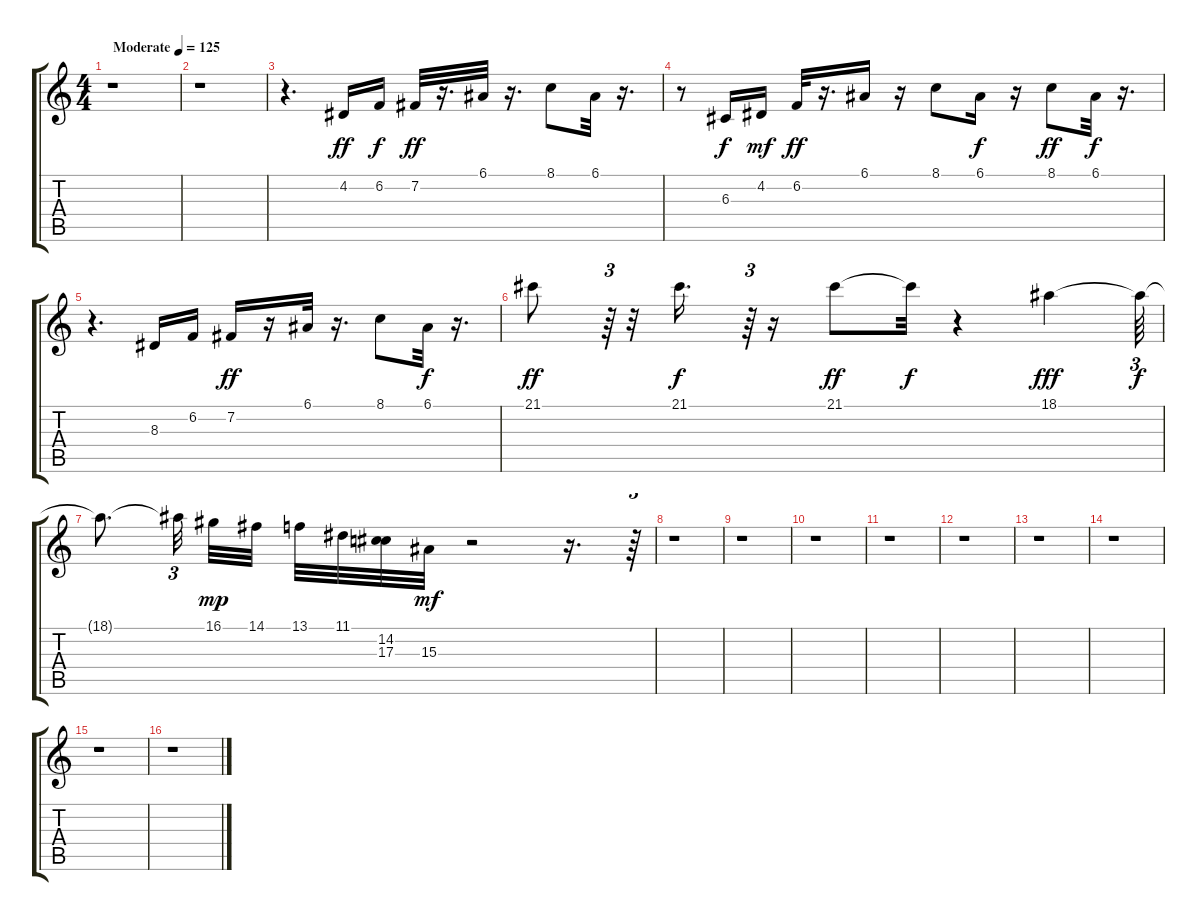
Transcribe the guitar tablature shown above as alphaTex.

\track "" {instrument trumpet}
\staff {score tabs}
\tuning (E4 B3 G3 D3 A2 E2) {hide}
\ts (4 4)
\tempo (125 "Moderate")
\clef g2
\ks c
r.1{dy ff instrument trumpet} |
r.1 |
r.4{d} 4.2.16 6.2.16{dy f} 7.2.32{dy ff} r.16{d} 6.1.32 r.16{d} 8.1.8 6.1.32 r.16{d} |
r.8 6.3.16{dy f} 4.2.16{dy mf} 6.2.32{dy ff} r.16{d} 6.1.16 r.16 8.1.8 6.1.16{dy f} r.16 8.1.8{dy ff} 6.1.32{dy f} r.16{d} |
r.4{d} 8.3.16 6.2.16 7.2.16{dy ff} r.16 6.1.32 r.16{d} 8.1.8 6.1.32{dy f} r.16{d} |
21.1.8{dy ff} r.64{tu (3 2)} r.32 21.1.16{d dy f} r.64{tu (3 2)} r.16 21.1.8{dy ff} 21.1{t}.32{dy f} r.4 18.1.4{dy fff} 18.1{t}.64{tu (3 2) dy f} |
18.1{t}.8{d} 18.1{t}.32{tu (3 2) beam splitsecondary} 16.1.32{dy mp} 14.1.32 13.1.32 11.1.32 (14.2 17.3).32 15.3.32{dy mf} r.2 r.16{d} r.64{tu (3 2)} |
r.1 |
r.1 |
r.1 |
r.1 |
r.1 |
r.1 |
r.1 |
r.1 |
r.1
